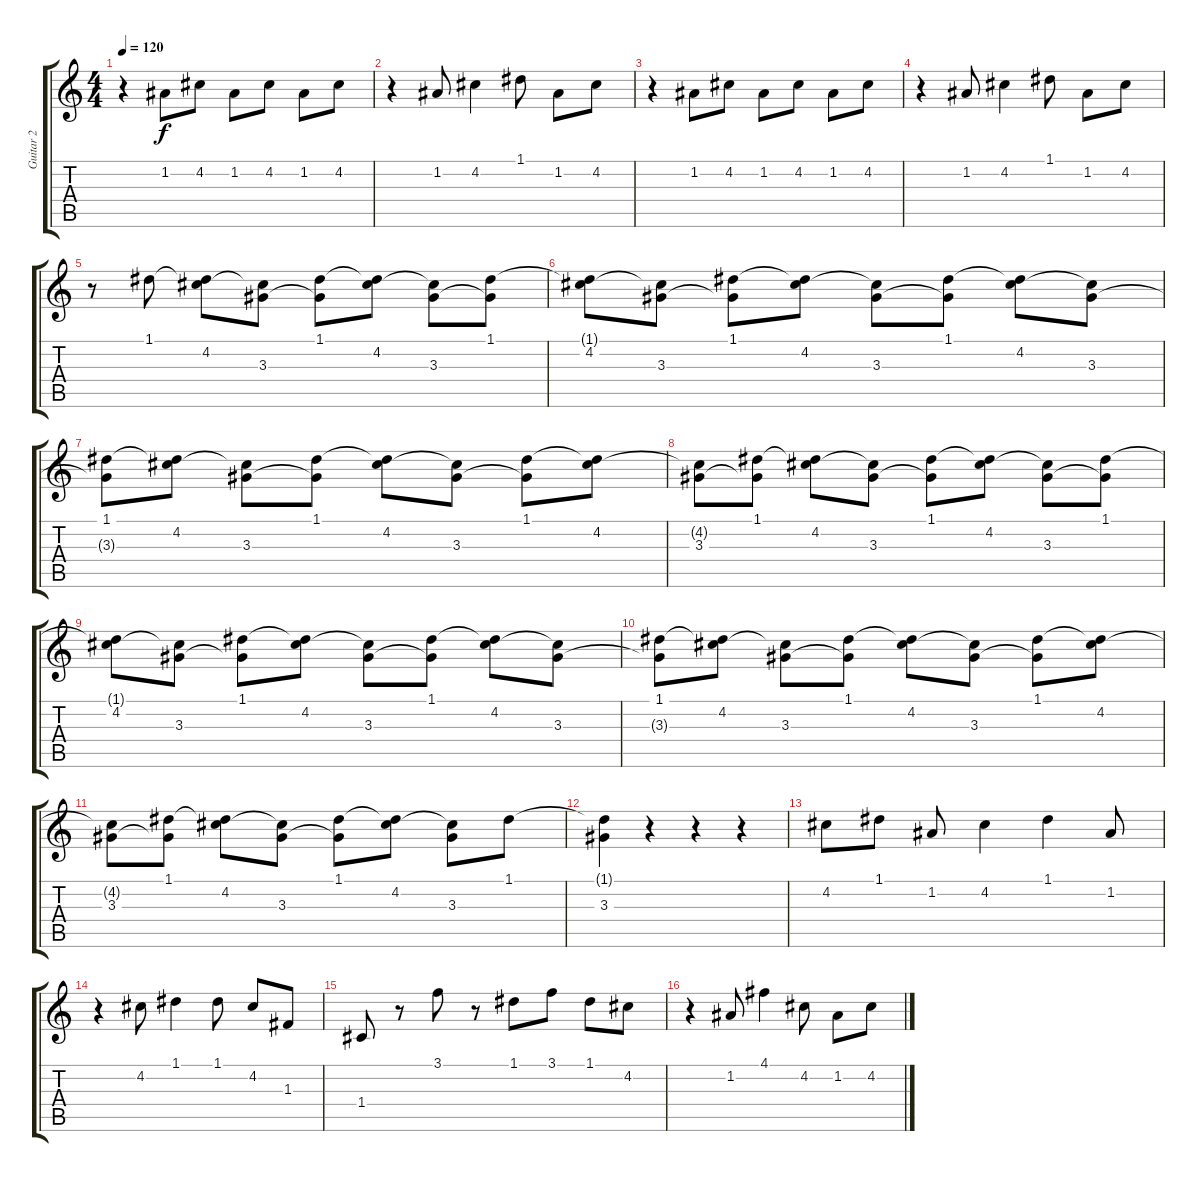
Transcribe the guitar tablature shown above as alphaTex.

\track ("Guitar 2" "Guitar 2") {instrument acousticguitarsteel}
\staff {score tabs}
\tuning (D4 A3 F3 C3 G2 D2) {hide}
\ts (4 4)
\tempo 120
\clef g2
\ks c
r.4{dy f} 1.2.8 4.2.8 1.2.8 4.2.8 1.2.8 4.2.8 |
r.4 1.2.8 4.2.4 1.1.8 1.2.8 4.2.8 |
r.4 1.2.8 4.2.8 1.2.8 4.2.8 1.2.8 4.2.8 |
r.4 1.2.8 4.2.4 1.1.8 1.2.8 4.2.8 |
r.8 1.1.8 (1.1{t} 4.2).8 (4.2{t} 3.3).8 (1.1 3.3{t}).8 (1.1{t} 4.2).8 (4.2{t} 3.3).8 (1.1 3.3{t}).8 |
(1.1{t} 4.2).8 (4.2{t} 3.3).8 (1.1 3.3{t}).8 (1.1{t} 4.2).8 (4.2{t} 3.3).8 (1.1 3.3{t}).8 (1.1{t} 4.2).8 (4.2{t} 3.3).8 |
(1.1 3.3{t}).8 (1.1{t} 4.2).8 (4.2{t} 3.3).8 (1.1 3.3{t}).8 (1.1{t} 4.2).8 (4.2{t} 3.3).8 (1.1 3.3{t}).8 (1.1{t} 4.2).8 |
(4.2{t} 3.3).8 (1.1 3.3{t}).8 (1.1{t} 4.2).8 (4.2{t} 3.3).8 (1.1 3.3{t}).8 (1.1{t} 4.2).8 (4.2{t} 3.3).8 (1.1 3.3{t}).8 |
(1.1{t} 4.2).8 (4.2{t} 3.3).8 (1.1 3.3{t}).8 (1.1{t} 4.2).8 (4.2{t} 3.3).8 (1.1 3.3{t}).8 (1.1{t} 4.2).8 (4.2{t} 3.3).8 |
(1.1 3.3{t}).8 (1.1{t} 4.2).8 (4.2{t} 3.3).8 (1.1 3.3{t}).8 (1.1{t} 4.2).8 (4.2{t} 3.3).8 (1.1 3.3{t}).8 (1.1{t} 4.2).8 |
(4.2{t} 3.3).8 (1.1 3.3{t}).8 (1.1{t} 4.2).8 (4.2{t} 3.3).8 (1.1 3.3{t}).8 (1.1{t} 4.2).8 (4.2{t} 3.3).8 1.1.8 |
(1.1{t} 3.3).4 r.4 r.4 r.4 |
4.2.8 1.1.8 1.2.8 4.2.4 1.1.4 1.2.8 |
r.4 4.2.8 1.1.4 1.1.8 4.2.8 1.3.8 |
1.4.8 r.8 3.1.8 r.8 1.1.8 3.1.8 1.1.8 4.2.8 |
r.4 1.2.8 4.1.4 4.2.8 1.2.8 4.2.8
